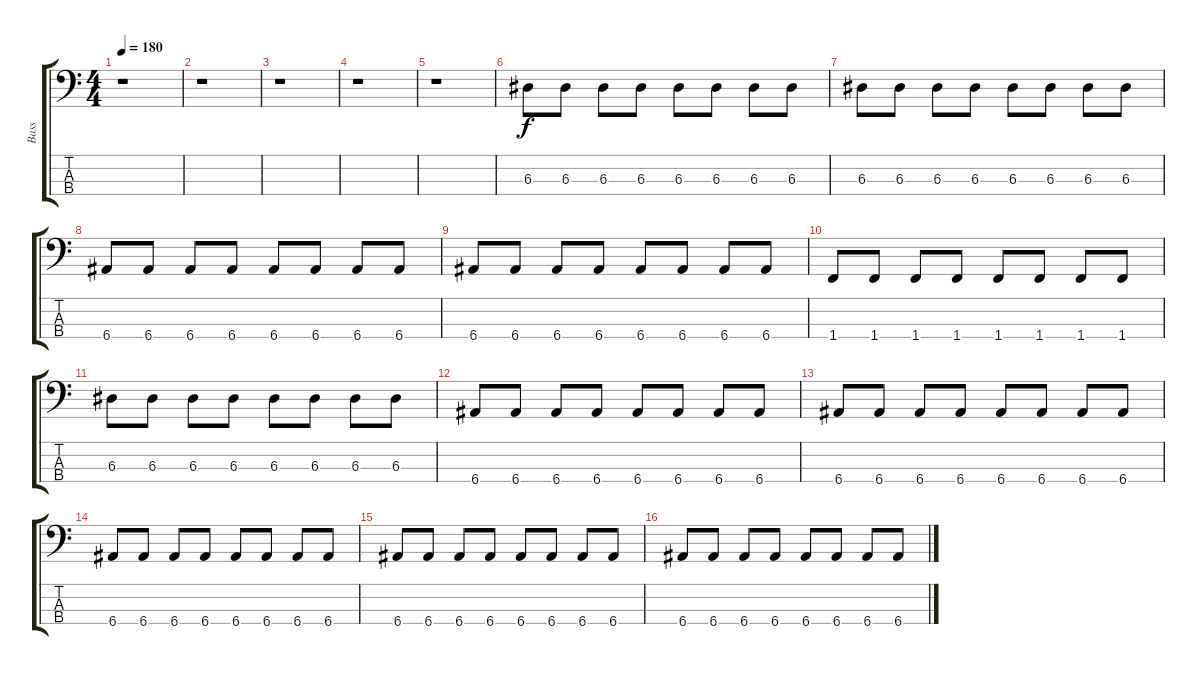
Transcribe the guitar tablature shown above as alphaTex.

\track ("Bass" "Bass") {instrument electricbassfinger}
\staff {score tabs}
\tuning (G2 D2 A1 E1) {hide}
\ts (4 4)
\tempo 180
\clef f4
\ks c
r.1{dy f instrument electricbassfinger} |
r.1 |
r.1 |
r.1 |
r.1 |
6.3.8 6.3.8 6.3.8 6.3.8 6.3.8 6.3.8 6.3.8 6.3.8 |
6.3.8 6.3.8 6.3.8 6.3.8 6.3.8 6.3.8 6.3.8 6.3.8 |
6.4.8 6.4.8 6.4.8 6.4.8 6.4.8 6.4.8 6.4.8 6.4.8 |
6.4.8 6.4.8 6.4.8 6.4.8 6.4.8 6.4.8 6.4.8 6.4.8 |
1.4.8 1.4.8 1.4.8 1.4.8 1.4.8 1.4.8 1.4.8 1.4.8 |
6.3.8 6.3.8 6.3.8 6.3.8 6.3.8 6.3.8 6.3.8 6.3.8 |
6.4.8 6.4.8 6.4.8 6.4.8 6.4.8 6.4.8 6.4.8 6.4.8 |
6.4.8 6.4.8 6.4.8 6.4.8 6.4.8 6.4.8 6.4.8 6.4.8 |
6.4.8 6.4.8 6.4.8 6.4.8 6.4.8 6.4.8 6.4.8 6.4.8 |
6.4.8 6.4.8 6.4.8 6.4.8 6.4.8 6.4.8 6.4.8 6.4.8 |
6.4.8 6.4.8 6.4.8 6.4.8 6.4.8 6.4.8 6.4.8 6.4.8
